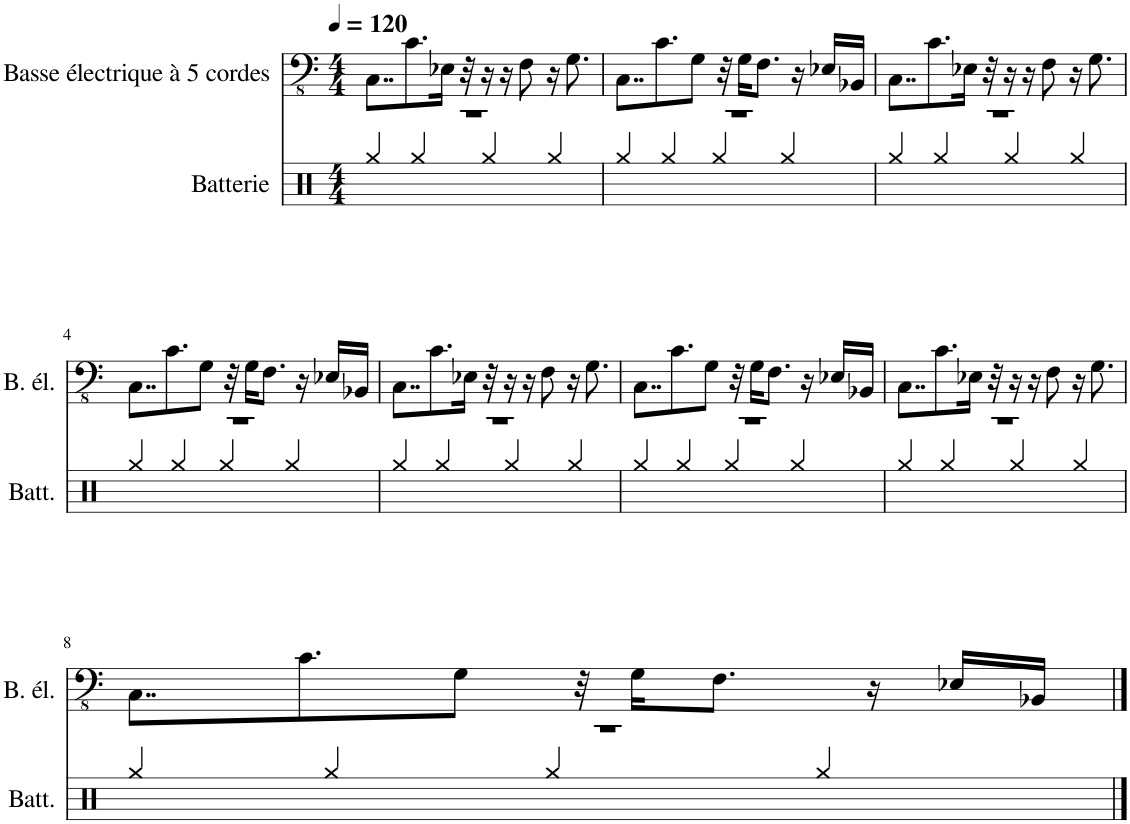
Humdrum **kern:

**kern	**kern
*part2	*part1
*staff2	*staff1
*I"Batterie	*I"Basse électrique à 5 cordes
*I'Batt.	*I'B. él.
*clefX	*clefFv4
*k[]	*k[]
*M4/4	*M4/4
*MM120	*MM120
=1	=1
*^	*
1r	4Rgg/	8..CC\L
.	.	8.C\
.	4Rgg/	.
.	.	16EE-X\Jk
.	.	32r
.	4Rgg/	16r
.	.	16r
.	.	8FF\
.	4Rgg/	16r
.	.	8.GG\
=2	=2	=2
1r	4Rgg/	8..CC\L
.	.	8.C\
.	4Rgg/	.
.	.	8GG\J
.	4Rgg/	.
.	.	32r
.	.	16GG\KL
.	.	8.FF\J
.	4Rgg/	.
.	.	16r
.	.	16EE-X/LL
.	.	16BBB-X/JJ
=3	=3	=3
1r	4Rgg/	8..CC\L
.	.	8.C\
.	4Rgg/	.
.	.	16EE-X\Jk
.	.	32r
.	4Rgg/	16r
.	.	16r
.	.	8FF\
.	4Rgg/	16r
.	.	8.GG\
!!LO:LB:g=z
=4	=4	=4
1r	4Rgg/	8..CC\L
.	.	8.C\
.	4Rgg/	.
.	.	8GG\J
.	4Rgg/	.
.	.	32r
.	.	16GG\KL
.	.	8.FF\J
.	4Rgg/	.
.	.	16r
.	.	16EE-X/LL
.	.	16BBB-X/JJ
=5	=5	=5
1r	4Rgg/	8..CC\L
.	.	8.C\
.	4Rgg/	.
.	.	16EE-X\Jk
.	.	32r
.	4Rgg/	16r
.	.	16r
.	.	8FF\
.	4Rgg/	16r
.	.	8.GG\
=6	=6	=6
1r	4Rgg/	8..CC\L
.	.	8.C\
.	4Rgg/	.
.	.	8GG\J
.	4Rgg/	.
.	.	32r
.	.	16GG\KL
.	.	8.FF\J
.	4Rgg/	.
.	.	16r
.	.	16EE-X/LL
.	.	16BBB-X/JJ
=7	=7	=7
1r	4Rgg/	8..CC\L
.	.	8.C\
.	4Rgg/	.
.	.	16EE-X\Jk
.	.	32r
.	4Rgg/	16r
.	.	16r
.	.	8FF\
.	4Rgg/	16r
.	.	8.GG\
!!LO:LB:g=z
=8	=8	=8
1r	4Rgg/	8..CC\L
.	.	8.C\
.	4Rgg/	.
.	.	8GG\J
.	4Rgg/	.
.	.	32r
.	.	16GG\KL
.	.	8.FF\J
.	4Rgg/	.
.	.	16r
.	.	16EE-X/LL
.	.	16BBB-X/JJ
*v	*v	*
==	==
*-	*-
